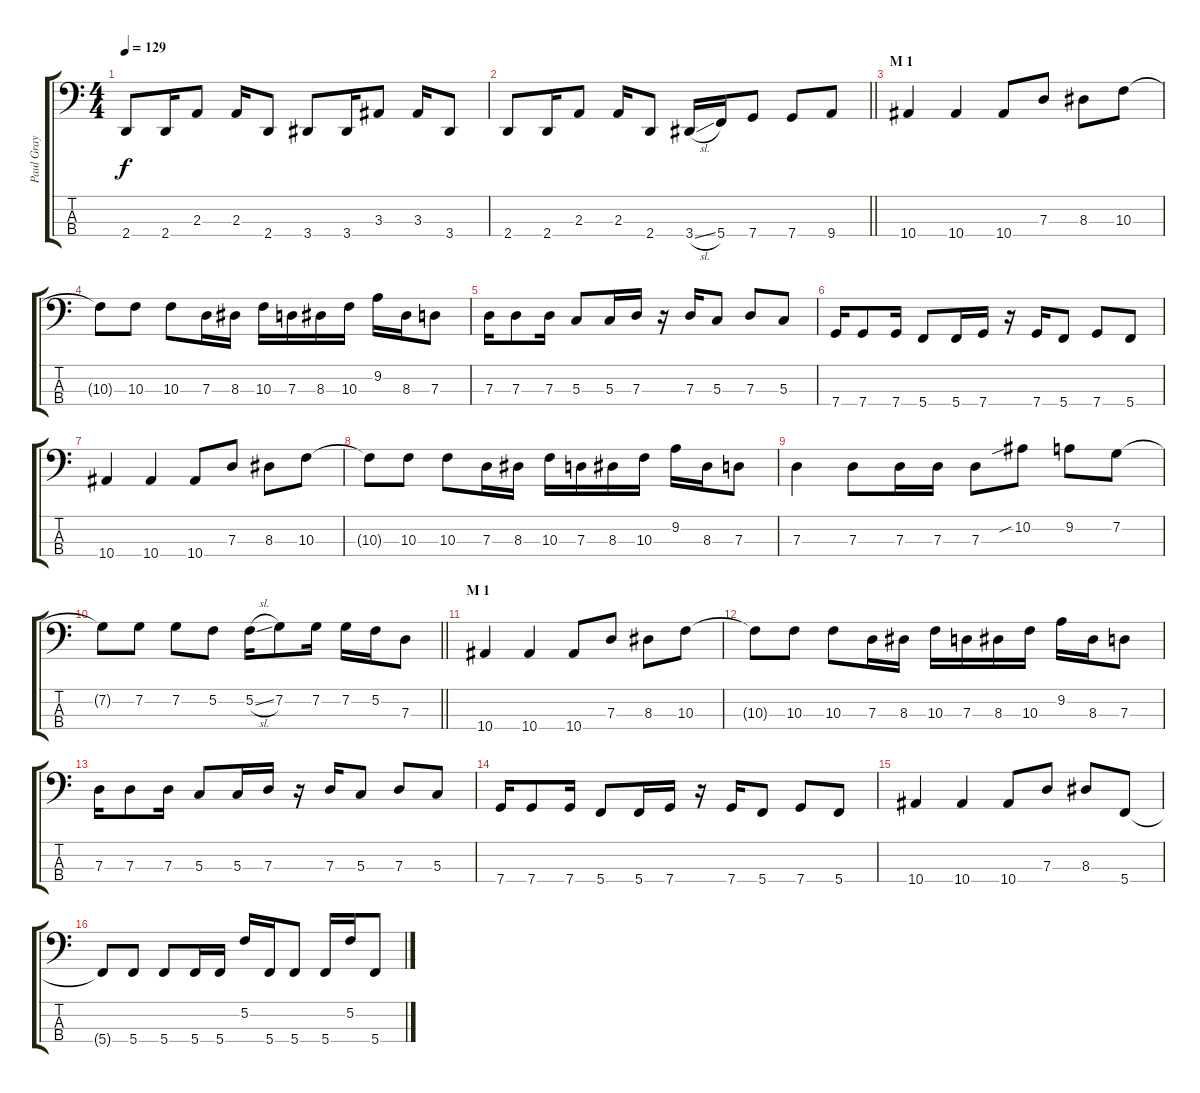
\track ("Paul Gray" "Paul Gray") {instrument electricbasspick}
\staff {score tabs}
\tuning (F2 C2 G1 C1) {hide}
\ts (4 4)
\tempo 129
\clef f4
\ks c
2.4.8{dy f} 2.4.16 2.3.8 2.3.16 2.4.8 3.4.8 3.4.16 3.3.8 3.3.16 3.4.8 |
\barLineRight lightlight
2.4.8 2.4.16 2.3.8 2.3.16 2.4.8 3.4{sl}.16 5.4.16 7.4.8 7.4.8 9.4.8 |
\section ("" "M 1")
10.4.4{volume 16} 10.4.4 10.4.8 7.3.8 8.3.8 10.3.8 |
10.3{t}.8 10.3.8 10.3.8 7.3.16 8.3.16 10.3.16 7.3.16 8.3.16 10.3.16 9.2.16 8.3.16 7.3.8 |
7.3.16 7.3.8 7.3.16 5.3.8 5.3.16 7.3.16 r.16 7.3.16 5.3.8 7.3.8 5.3.8 |
7.4.16 7.4.8 7.4.16 5.4.8 5.4.16 7.4.16 r.16 7.4.16 5.4.8 7.4.8 5.4.8 |
10.4.4 10.4.4 10.4.8 7.3.8 8.3.8 10.3.8 |
10.3{t}.8 10.3.8 10.3.8 7.3.16 8.3.16 10.3.16 7.3.16 8.3.16 10.3.16 9.2.16 8.3.16 7.3.8 |
7.3.4 7.3.8 7.3.16 7.3.16 7.3.8 10.2{sib}.8 9.2.8 7.2.8 |
\barLineRight lightlight
7.2{t}.8 7.2.8 7.2.8 5.2.8 5.2{sl}.16 7.2.8 7.2.16 7.2.16 5.2.16 7.3.8 |
\section ("" "M 1")
10.4.4 10.4.4 10.4.8 7.3.8 8.3.8 10.3.8 |
10.3{t}.8 10.3.8 10.3.8 7.3.16 8.3.16 10.3.16 7.3.16 8.3.16 10.3.16 9.2.16 8.3.16 7.3.8 |
7.3.16 7.3.8 7.3.16 5.3.8 5.3.16 7.3.16 r.16 7.3.16 5.3.8 7.3.8 5.3.8 |
7.4.16 7.4.8 7.4.16 5.4.8 5.4.16 7.4.16 r.16 7.4.16 5.4.8 7.4.8 5.4.8 |
10.4.4 10.4.4 10.4.8 7.3.8 8.3.8 5.4.8 |
5.4{t}.8 5.4.8 5.4.8 5.4.16 5.4.16 5.2.16 5.4.16 5.4.8 5.4.16 5.2.16 5.4.8
